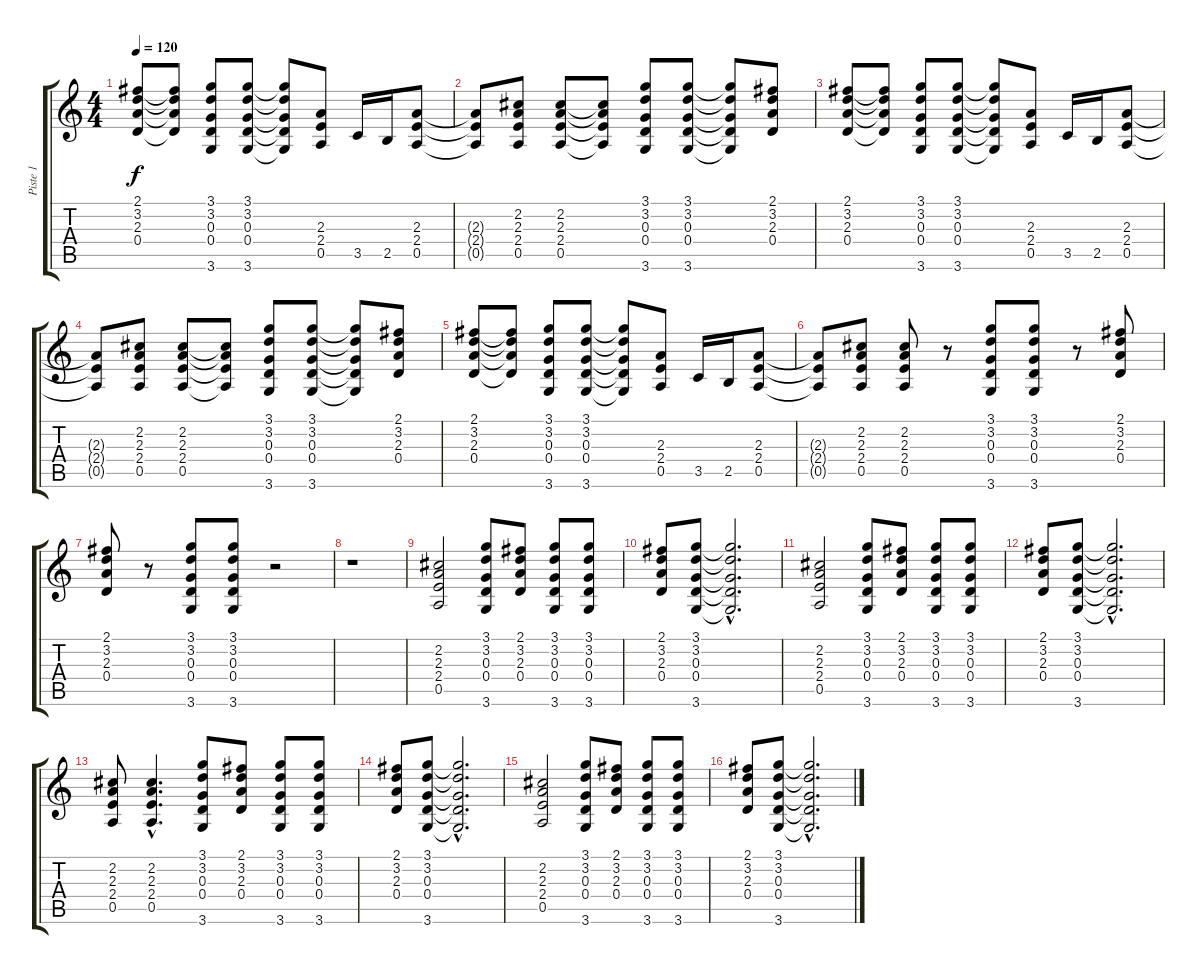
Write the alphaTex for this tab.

\track ("Piste 1" "Piste 1") {instrument overdrivenguitar}
\staff {score tabs}
\tuning (E4 B3 G3 D3 A2 E2) {hide}
\ts (4 4)
\tempo 120
\clef g2
\ks c
(2.1 3.2 2.3 0.4).8{dy f} (2.1{t} 3.2{t} 2.3{t} 0.4{t}).8 (3.1 3.2 0.3 0.4 3.6).8 (3.1 3.2 0.3 0.4 3.6).8 (3.1{t} 3.2{t} 0.3{t} 0.4{t} 3.6{t}).8 (2.3 2.4 0.5).8 3.5.16 2.5.16 (2.3 2.4 0.5).8 |
(2.3{t} 2.4{t} 0.5{t}).8 (2.2 2.3 2.4 0.5).8 (2.2 2.3 2.4 0.5).8 (2.2{t} 2.3{t} 2.4{t} 0.5{t}).8 (3.1 3.2 0.3 0.4 3.6).8 (3.1 3.2 0.3 0.4 3.6).8 (3.1{t} 3.2{t} 0.3{t} 0.4{t} 3.6{t}).8 (2.1 3.2 2.3 0.4).8 |
(2.1 3.2 2.3 0.4).8 (2.1{t} 3.2{t} 2.3{t} 0.4{t}).8 (3.1 3.2 0.3 0.4 3.6).8 (3.1 3.2 0.3 0.4 3.6).8 (3.1{t} 3.2{t} 0.3{t} 0.4{t} 3.6{t}).8 (2.3 2.4 0.5).8 3.5.16 2.5.16 (2.3 2.4 0.5).8 |
(2.3{t} 2.4{t} 0.5{t}).8 (2.2 2.3 2.4 0.5).8 (2.2 2.3 2.4 0.5).8 (2.2{t} 2.3{t} 2.4{t} 0.5{t}).8 (3.1 3.2 0.3 0.4 3.6).8 (3.1 3.2 0.3 0.4 3.6).8 (3.1{t} 3.2{t} 0.3{t} 0.4{t} 3.6{t}).8 (2.1 3.2 2.3 0.4).8 |
(2.1 3.2 2.3 0.4).8 (2.1{t} 3.2{t} 2.3{t} 0.4{t}).8 (3.1 3.2 0.3 0.4 3.6).8 (3.1 3.2 0.3 0.4 3.6).8 (3.1{t} 3.2{t} 0.3{t} 0.4{t} 3.6{t}).8 (2.3 2.4 0.5).8 3.5.16 2.5.16 (2.3 2.4 0.5).8 |
(2.3{t} 2.4{t} 0.5{t}).8 (2.2 2.3 2.4 0.5).8 (2.2 2.3 2.4 0.5).8 r.8 (3.1 3.2 0.3 0.4 3.6).8 (3.1 3.2 0.3 0.4 3.6).8 r.8 (2.1 3.2 2.3 0.4).8 |
(2.1 3.2 2.3 0.4).8 r.8 (3.1 3.2 0.3 0.4 3.6).8 (3.1 3.2 0.3 0.4 3.6).8 r.2 |
r.1 |
(2.2 2.3 2.4 0.5).2 (3.1 3.2 0.3 0.4 3.6).8 (2.1 3.2 2.3 0.4).8 (3.1 3.2 0.3 0.4 3.6).8 (3.1 3.2 0.3 0.4 3.6).8 |
(2.1 3.2 2.3 0.4).8 (3.1 3.2 0.3 0.4 3.6).8 (3.1{hac t} 3.2{hac t} 0.3{hac t} 0.4{hac t} 3.6{hac t}).2{d} |
(2.2 2.3 2.4 0.5).2 (3.1 3.2 0.3 0.4 3.6).8 (2.1 3.2 2.3 0.4).8 (3.1 3.2 0.3 0.4 3.6).8 (3.1 3.2 0.3 0.4 3.6).8 |
(2.1 3.2 2.3 0.4).8 (3.1 3.2 0.3 0.4 3.6).8 (3.1{hac t} 3.2{hac t} 0.3{hac t} 0.4{hac t} 3.6{hac t}).2{d} |
(2.2 2.3 2.4 0.5).8 (2.2{hac} 2.3{hac} 2.4{hac} 0.5{hac}).4{d} (3.1 3.2 0.3 0.4 3.6).8 (2.1 3.2 2.3 0.4).8 (3.1 3.2 0.3 0.4 3.6).8 (3.1 3.2 0.3 0.4 3.6).8 |
(2.1 3.2 2.3 0.4).8 (3.1 3.2 0.3 0.4 3.6).8 (3.1{hac t} 3.2{hac t} 0.3{hac t} 0.4{hac t} 3.6{hac t}).2{d} |
(2.2 2.3 2.4 0.5).2 (3.1 3.2 0.3 0.4 3.6).8 (2.1 3.2 2.3 0.4).8 (3.1 3.2 0.3 0.4 3.6).8 (3.1 3.2 0.3 0.4 3.6).8 |
(2.1 3.2 2.3 0.4).8 (3.1 3.2 0.3 0.4 3.6).8 (3.1{hac t} 3.2{hac t} 0.3{hac t} 0.4{hac t} 3.6{hac t}).2{d}
